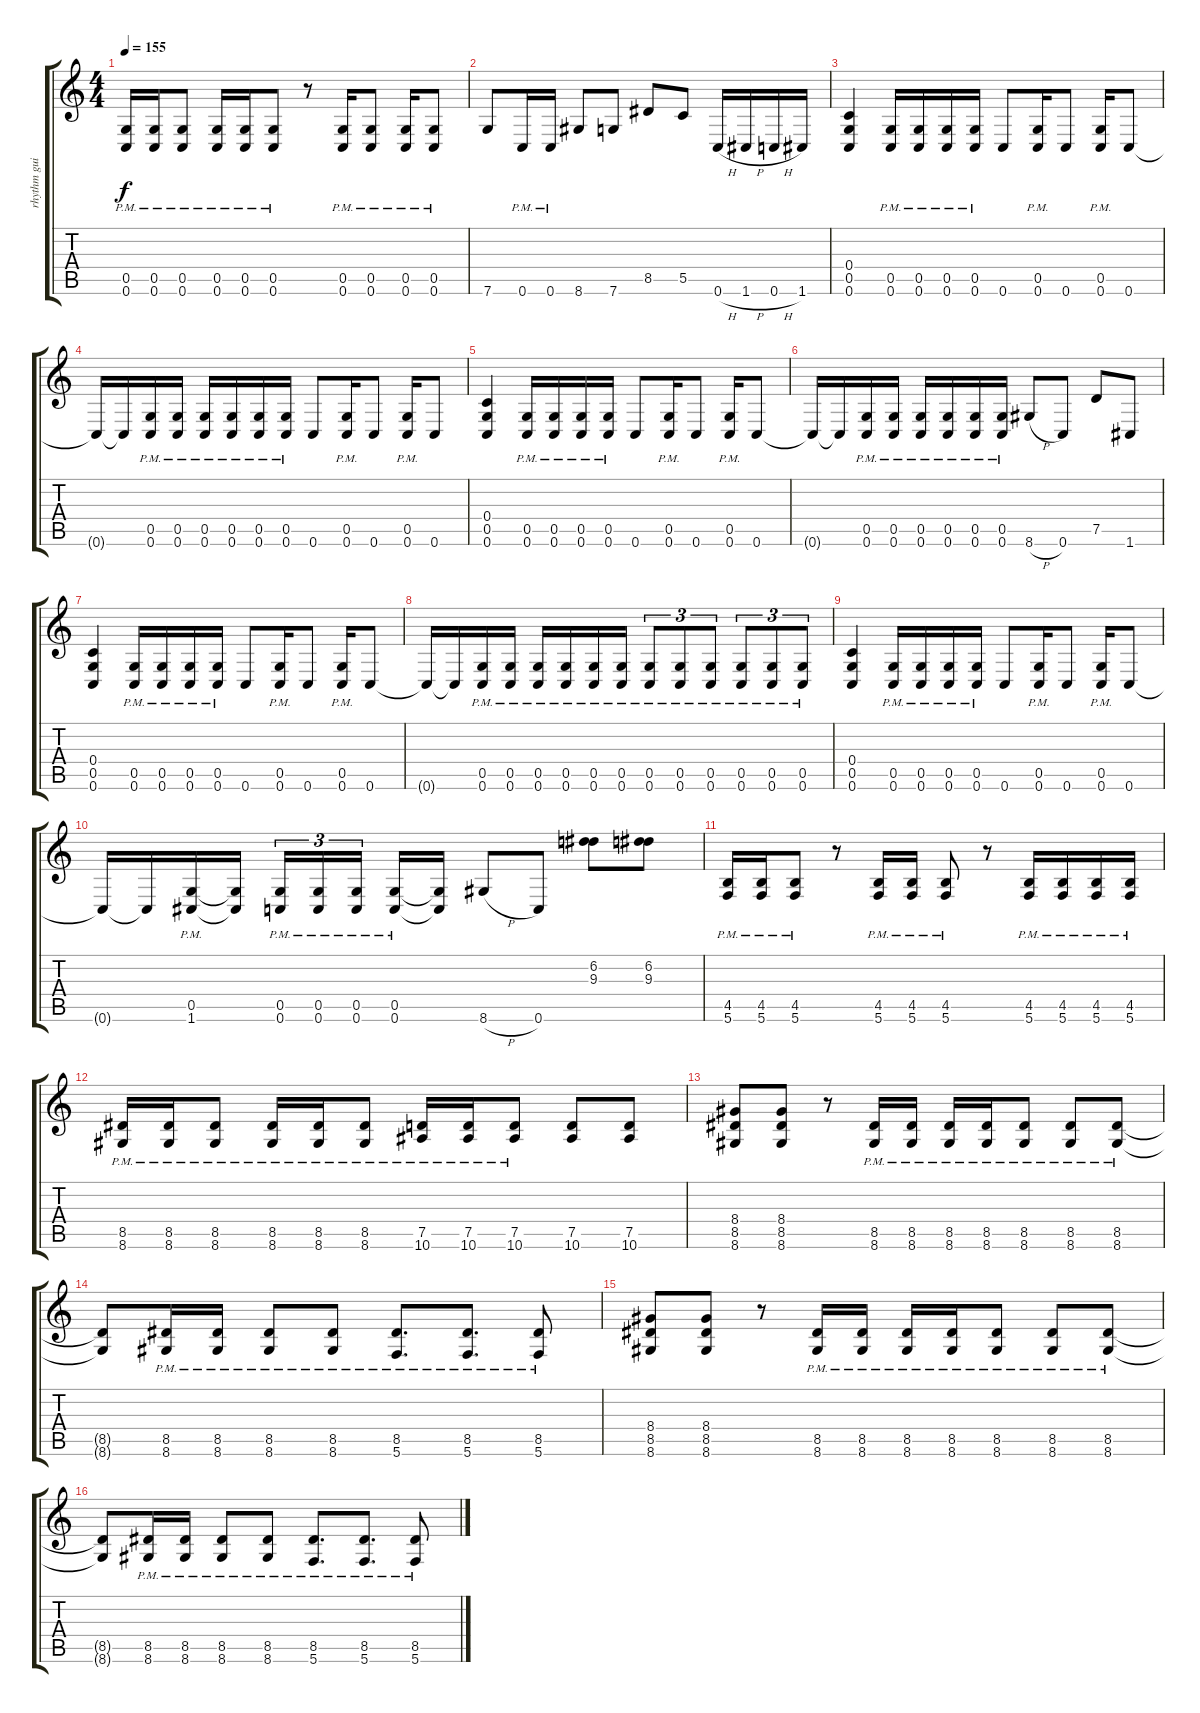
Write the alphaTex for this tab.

\track ("rhythm guitar" "rhythm gui") {instrument distortionguitar}
\staff {score tabs}
\tuning (D4 A3 F3 C3 G2 C2) {hide}
\ts (4 4)
\tempo 155
\clef g2
\ks c
(0.5{pm} 0.6{pm}).16{dy f} (0.5{pm} 0.6{pm}).16 (0.5{pm} 0.6{pm}).8 (0.5{pm} 0.6{pm}).16 (0.5{pm} 0.6{pm}).16 (0.5{pm} 0.6{pm}).8 r.8 (0.5{pm} 0.6{pm}).16 (0.5{pm} 0.6{pm}).8 (0.5{pm} 0.6{pm}).16 (0.5{pm} 0.6{pm}).8 |
7.6.8 0.6{pm}.16 0.6{pm}.16 8.6.8 7.6.8 8.5.8 5.5.8 0.6{h}.16 1.6{h}.16 0.6{h}.16 1.6.16 |
(0.4 0.5 0.6).4 (0.5{pm} 0.6{pm}).16 (0.5{pm} 0.6{pm}).16 (0.5{pm} 0.6{pm}).16 (0.5{pm} 0.6{pm}).16 0.6.8 (0.5{pm} 0.6{pm}).16 0.6.8 (0.5{pm} 0.6{pm}).16 0.6.8 |
0.6{t}.16 0.6{t}.16 (0.5{pm} 0.6{pm}).16 (0.5{pm} 0.6{pm}).16 (0.5{pm} 0.6{pm}).16 (0.5{pm} 0.6{pm}).16 (0.5{pm} 0.6{pm}).16 (0.5{pm} 0.6{pm}).16 0.6.8 (0.5{pm} 0.6{pm}).16 0.6.8 (0.5{pm} 0.6{pm}).16 0.6.8 |
(0.4 0.5 0.6).4 (0.5{pm} 0.6{pm}).16 (0.5{pm} 0.6{pm}).16 (0.5{pm} 0.6{pm}).16 (0.5{pm} 0.6{pm}).16 0.6.8 (0.5{pm} 0.6{pm}).16 0.6.8 (0.5{pm} 0.6{pm}).16 0.6.8 |
0.6{t}.16 0.6{t}.16 (0.5{pm} 0.6{pm}).16 (0.5{pm} 0.6{pm}).16 (0.5{pm} 0.6{pm}).16 (0.5{pm} 0.6{pm}).16 (0.5{pm} 0.6{pm}).16 (0.5{pm} 0.6{pm}).16 8.6{h}.8 0.6.8 7.5.8 1.6.8 |
(0.4 0.5 0.6).4 (0.5{pm} 0.6{pm}).16 (0.5{pm} 0.6{pm}).16 (0.5{pm} 0.6{pm}).16 (0.5{pm} 0.6{pm}).16 0.6.8 (0.5{pm} 0.6{pm}).16 0.6.8 (0.5{pm} 0.6{pm}).16 0.6.8 |
0.6{t}.16 0.6{t}.16 (0.5{pm} 0.6{pm}).16 (0.5{pm} 0.6{pm}).16 (0.5{pm} 0.6{pm}).16 (0.5{pm} 0.6{pm}).16 (0.5{pm} 0.6{pm}).16 (0.5{pm} 0.6{pm}).16 (0.5{pm} 0.6{pm}).8{tu (3 2)} (0.5{pm} 0.6{pm}).8{tu (3 2)} (0.5{pm} 0.6{pm}).8{tu (3 2)} (0.5{pm} 0.6{pm}).8{tu (3 2)} (0.5{pm} 0.6{pm}).8{tu (3 2)} (0.5{pm} 0.6{pm}).8{tu (3 2)} |
(0.4 0.5 0.6).4 (0.5{pm} 0.6{pm}).16 (0.5{pm} 0.6{pm}).16 (0.5{pm} 0.6{pm}).16 (0.5{pm} 0.6{pm}).16 0.6.8 (0.5{pm} 0.6{pm}).16 0.6.8 (0.5{pm} 0.6{pm}).16 0.6.8 |
0.6{t}.16 0.6{t}.16 (0.5{pm} 1.6{pm}).16 (0.5{t} 1.6{t}).16 (0.5{pm} 0.6{pm}).16{tu (3 2)} (0.5{pm} 0.6{pm}).16{tu (3 2)} (0.5{pm} 0.6{pm}).16{tu (3 2) beam splitsecondary} (0.5{pm} 0.6{pm}).16 (0.5{t} 0.6{t}).16 8.6{h}.8 0.6.8 (6.2 9.3).8 (6.2 9.3).8 |
(4.5{pm} 5.6{pm}).16 (4.5{pm} 5.6{pm}).16 (4.5{pm} 5.6{pm}).8 r.8 (4.5{pm} 5.6{pm}).16 (4.5{pm} 5.6{pm}).16 (4.5{pm} 5.6{pm}).8 r.8 (4.5{pm} 5.6{pm}).16 (4.5{pm} 5.6{pm}).16 (4.5{pm} 5.6{pm}).16 (4.5{pm} 5.6{pm}).16 |
(8.5{pm} 8.6{pm}).16 (8.5{pm} 8.6{pm}).16 (8.5{pm} 8.6{pm}).8 (8.5{pm} 8.6{pm}).16 (8.5{pm} 8.6{pm}).16 (8.5{pm} 8.6{pm}).8 (7.5{pm} 10.6{pm}).16 (7.5{pm} 10.6{pm}).16 (7.5{pm} 10.6{pm}).8 (7.5 10.6).8 (7.5 10.6).8 |
(8.4 8.5 8.6).8 (8.4 8.5 8.6).8 r.8 (8.5{pm} 8.6{pm}).16 (8.5{pm} 8.6{pm}).16 (8.5{pm} 8.6{pm}).16 (8.5{pm} 8.6{pm}).16 (8.5{pm} 8.6{pm}).8 (8.5{pm} 8.6{pm}).8 (8.5{pm} 8.6{pm}).8 |
(8.5{t} 8.6{t}).8 (8.5{pm} 8.6{pm}).16 (8.5{pm} 8.6{pm}).16 (8.5{pm} 8.6{pm}).8 (8.5{pm} 8.6{pm}).8 (8.5{pm} 5.6{pm}).8{d} (8.5{pm} 5.6{pm}).8{d} (8.5{pm} 5.6{pm}).8 |
(8.4 8.5 8.6).8 (8.4 8.5 8.6).8 r.8 (8.5{pm} 8.6{pm}).16 (8.5{pm} 8.6{pm}).16 (8.5{pm} 8.6{pm}).16 (8.5{pm} 8.6{pm}).16 (8.5{pm} 8.6{pm}).8 (8.5{pm} 8.6{pm}).8 (8.5{pm} 8.6{pm}).8 |
(8.5{t} 8.6{t}).8 (8.5{pm} 8.6{pm}).16 (8.5{pm} 8.6{pm}).16 (8.5{pm} 8.6{pm}).8 (8.5{pm} 8.6{pm}).8 (8.5{pm} 5.6{pm}).8{d} (8.5{pm} 5.6{pm}).8{d} (8.5{pm} 5.6{pm}).8
